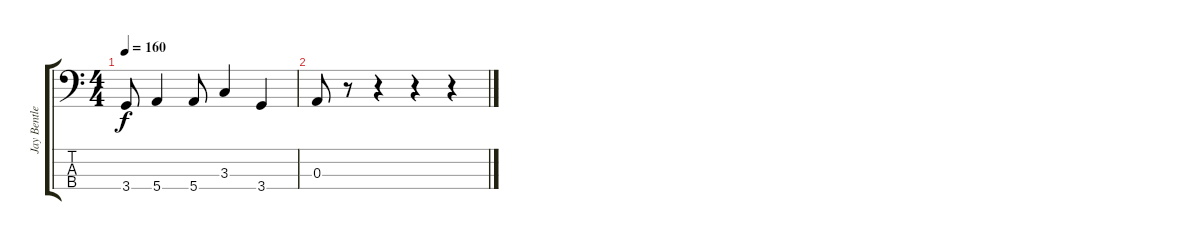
\track ("Jay Bentley (Bass)" "Jay Bentle") {instrument electricbasspick}
\staff {score tabs}
\tuning (G2 D2 A1 E1) {hide}
\ts (4 4)
\tempo 160
\clef f4
\ks c
3.4.8{dy f} 5.4.4 5.4.8 3.3.4 3.4.4 |
0.3.8 r.8 r.4 r.4 r.4
